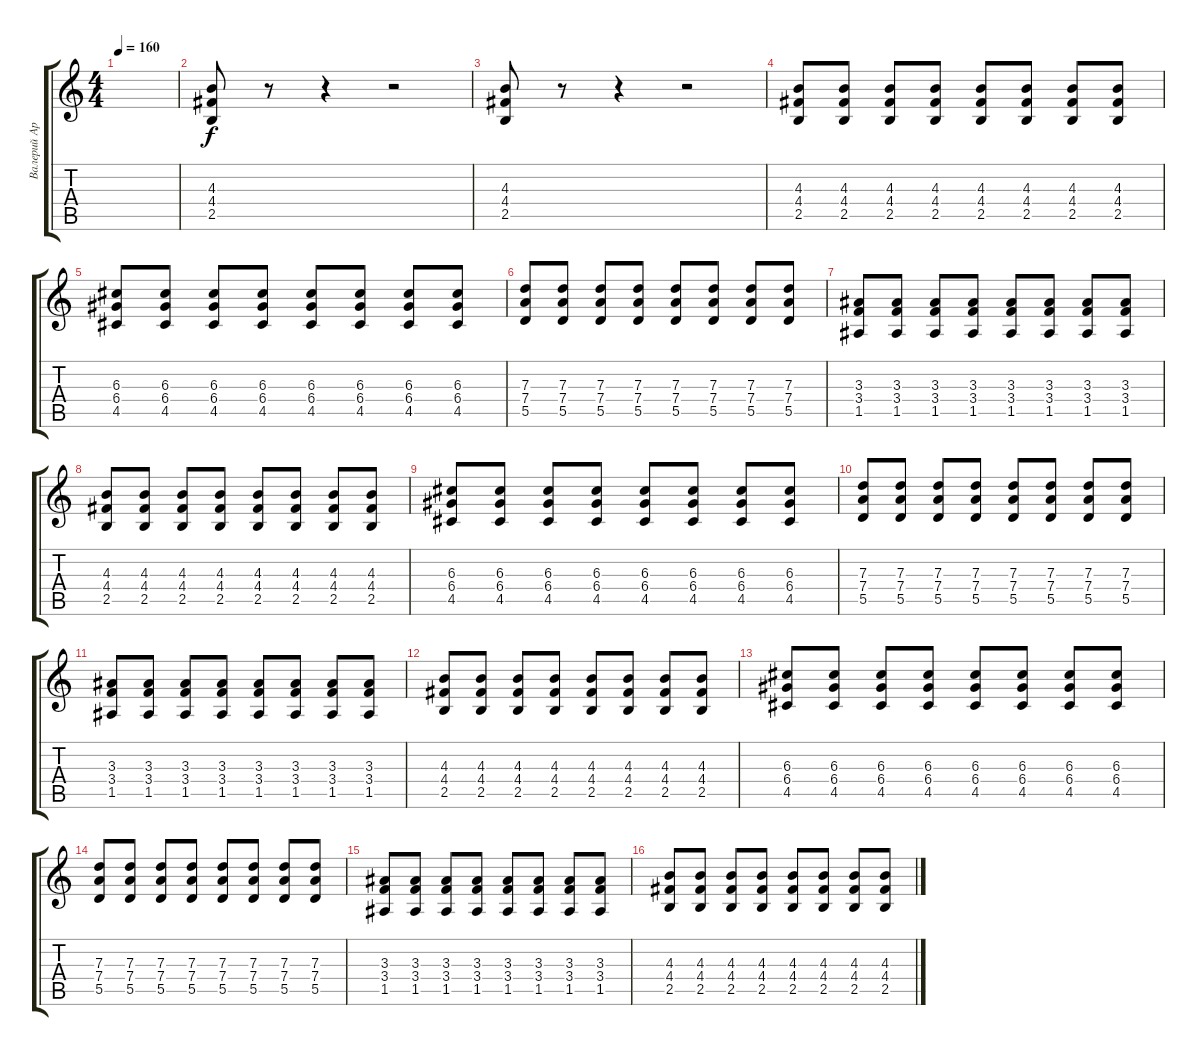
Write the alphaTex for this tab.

\track ("Валерий Аркадин" "Валерий Ар") {instrument distortionguitar}
\staff {score tabs}
\tuning (E4 B3 G3 D3 A2 E2) {hide}
\ts (4 4)
\tempo 160
\clef g2
\ks c
|
(4.3 4.4 2.5).8 r.8 r.4 r.2 |
(4.3 4.4 2.5).8 r.8 r.4 r.2 |
(4.3 4.4 2.5).8 (4.3 4.4 2.5).8 (4.3 4.4 2.5).8 (4.3 4.4 2.5).8 (4.3 4.4 2.5).8 (4.3 4.4 2.5).8 (4.3 4.4 2.5).8 (4.3 4.4 2.5).8 |
(6.3 6.4 4.5).8 (6.3 6.4 4.5).8 (6.3 6.4 4.5).8 (6.3 6.4 4.5).8 (6.3 6.4 4.5).8 (6.3 6.4 4.5).8 (6.3 6.4 4.5).8 (6.3 6.4 4.5).8 |
(7.3 7.4 5.5).8 (7.3 7.4 5.5).8 (7.3 7.4 5.5).8 (7.3 7.4 5.5).8 (7.3 7.4 5.5).8 (7.3 7.4 5.5).8 (7.3 7.4 5.5).8 (7.3 7.4 5.5).8 |
(3.3 3.4 1.5).8 (3.3 3.4 1.5).8 (3.3 3.4 1.5).8 (3.3 3.4 1.5).8 (3.3 3.4 1.5).8 (3.3 3.4 1.5).8 (3.3 3.4 1.5).8 (3.3 3.4 1.5).8 |
(4.3 4.4 2.5).8 (4.3 4.4 2.5).8 (4.3 4.4 2.5).8 (4.3 4.4 2.5).8 (4.3 4.4 2.5).8 (4.3 4.4 2.5).8 (4.3 4.4 2.5).8 (4.3 4.4 2.5).8 |
(6.3 6.4 4.5).8 (6.3 6.4 4.5).8 (6.3 6.4 4.5).8 (6.3 6.4 4.5).8 (6.3 6.4 4.5).8 (6.3 6.4 4.5).8 (6.3 6.4 4.5).8 (6.3 6.4 4.5).8 |
(7.3 7.4 5.5).8 (7.3 7.4 5.5).8 (7.3 7.4 5.5).8 (7.3 7.4 5.5).8 (7.3 7.4 5.5).8 (7.3 7.4 5.5).8 (7.3 7.4 5.5).8 (7.3 7.4 5.5).8 |
(3.3 3.4 1.5).8 (3.3 3.4 1.5).8 (3.3 3.4 1.5).8 (3.3 3.4 1.5).8 (3.3 3.4 1.5).8 (3.3 3.4 1.5).8 (3.3 3.4 1.5).8 (3.3 3.4 1.5).8 |
(4.3 4.4 2.5).8 (4.3 4.4 2.5).8 (4.3 4.4 2.5).8 (4.3 4.4 2.5).8 (4.3 4.4 2.5).8 (4.3 4.4 2.5).8 (4.3 4.4 2.5).8 (4.3 4.4 2.5).8 |
(6.3 6.4 4.5).8 (6.3 6.4 4.5).8 (6.3 6.4 4.5).8 (6.3 6.4 4.5).8 (6.3 6.4 4.5).8 (6.3 6.4 4.5).8 (6.3 6.4 4.5).8 (6.3 6.4 4.5).8 |
(7.3 7.4 5.5).8 (7.3 7.4 5.5).8 (7.3 7.4 5.5).8 (7.3 7.4 5.5).8 (7.3 7.4 5.5).8 (7.3 7.4 5.5).8 (7.3 7.4 5.5).8 (7.3 7.4 5.5).8 |
(3.3 3.4 1.5).8 (3.3 3.4 1.5).8 (3.3 3.4 1.5).8 (3.3 3.4 1.5).8 (3.3 3.4 1.5).8 (3.3 3.4 1.5).8 (3.3 3.4 1.5).8 (3.3 3.4 1.5).8 |
(4.3 4.4 2.5).8 (4.3 4.4 2.5).8 (4.3 4.4 2.5).8 (4.3 4.4 2.5).8 (4.3 4.4 2.5).8 (4.3 4.4 2.5).8 (4.3 4.4 2.5).8 (4.3 4.4 2.5).8
